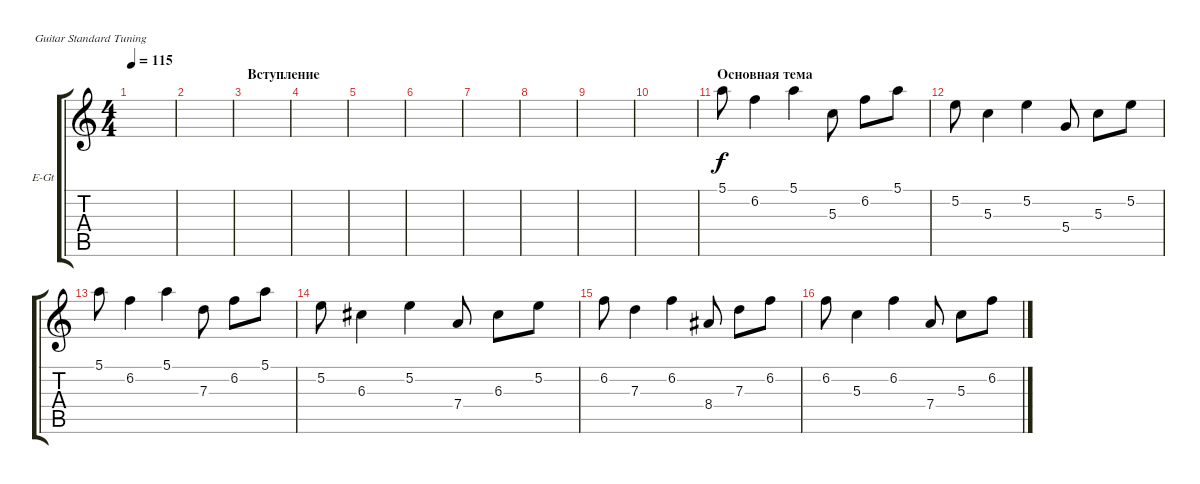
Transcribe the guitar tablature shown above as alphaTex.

\defaultSystemsLayout 4
\bracketExtendMode groupsimilarinstruments
\firstSystemTrackNameOrientation horizontal
\otherSystemsTrackNameOrientation horizontal
\track ("Г.Каспарян Clean" "E-Gt") {instrument electricguitarclean}
\staff {score tabs}
\tuning (E4 B3 G3 D3 A2 E2)
\ts (4 4)
\tempo 115
\clef g2
\ks c
|
|
\section ("" "Вступление")
\scale
0.485477 |
\scale
0.257261 |
\scale
0.257261 |
\scale
0.333333 |
\scale
0.333333 |
\scale
0.333333 |
\scale
0.333333 |
\scale
0.333333 |
\section ("" "Основная тема")
\scale
0.333333 5.1.8 6.2.4 5.1.4 5.3.8 6.2.8 5.1.8 |
\scale
0.333333 5.2.8 5.3.4 5.2.4 5.4.8 5.3.8 5.2.8 |
\scale
0.333333 5.1.8 6.2.4 5.1.4 7.3.8 6.2.8 5.1.8 |
\scale
0.333333 5.2.8 6.3.4 5.2.4 7.4.8 6.3.8 5.2.8 |
\scale
0.333333 6.2.8 7.3.4 6.2.4 8.4.8 7.3.8 6.2.8 |
6.2.8 5.3.4 6.2.4 7.4.8 5.3.8 6.2.8
